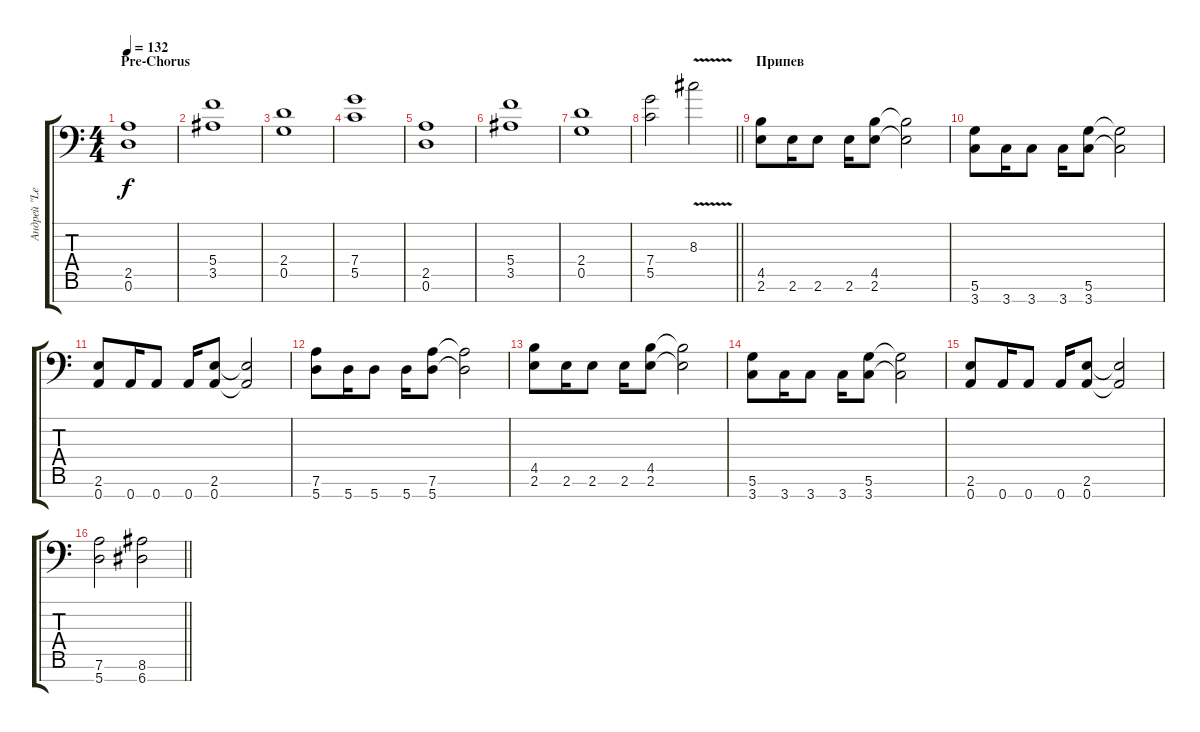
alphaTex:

\track ("Андрей \"Leo\" Леонтьев" "Андрей \"Le") {instrument overdrivenguitar}
\staff {score tabs}
\tuning (D4 A3 F3 C3 G2 D2 A1) {hide}
\ts (4 4)
\section ("" "Pre-Chorus")
\tempo 132
\clef f4
\ks c
(2.5 0.6).1{dy f} |
(5.4 3.5).1 |
(2.4 0.5).1 |
(7.4 5.5).1 |
(2.5 0.6).1 |
(5.4 3.5).1 |
(2.4 0.5).1 |
\barLineRight lightlight
(7.4 5.5).2 8.3{v}.2{instrument guitarharmonics} |
\section ("" "Припев")
(4.5 2.6).8{instrument overdrivenguitar} 2.6.16 2.6.8 2.6.16 (4.5 2.6).8 (4.5{t} 2.6{t}).2 |
(5.6 3.7).8 3.7.16 3.7.8 3.7.16 (5.6 3.7).8 (5.6{t} 3.7{t}).2 |
(2.6 0.7).8 0.7.16 0.7.8 0.7.16 (2.6 0.7).8 (2.6{t} 0.7{t}).2 |
(7.6 5.7).8 5.7.16 5.7.8 5.7.16 (7.6 5.7).8 (7.6{t} 5.7{t}).2 |
(4.5 2.6).8 2.6.16 2.6.8 2.6.16 (4.5 2.6).8 (4.5{t} 2.6{t}).2 |
(5.6 3.7).8 3.7.16 3.7.8 3.7.16 (5.6 3.7).8 (5.6{t} 3.7{t}).2 |
(2.6 0.7).8 0.7.16 0.7.8 0.7.16 (2.6 0.7).8 (2.6{t} 0.7{t}).2 |
\barLineRight lightlight
(7.6 5.7).2 (8.6 6.7).2
